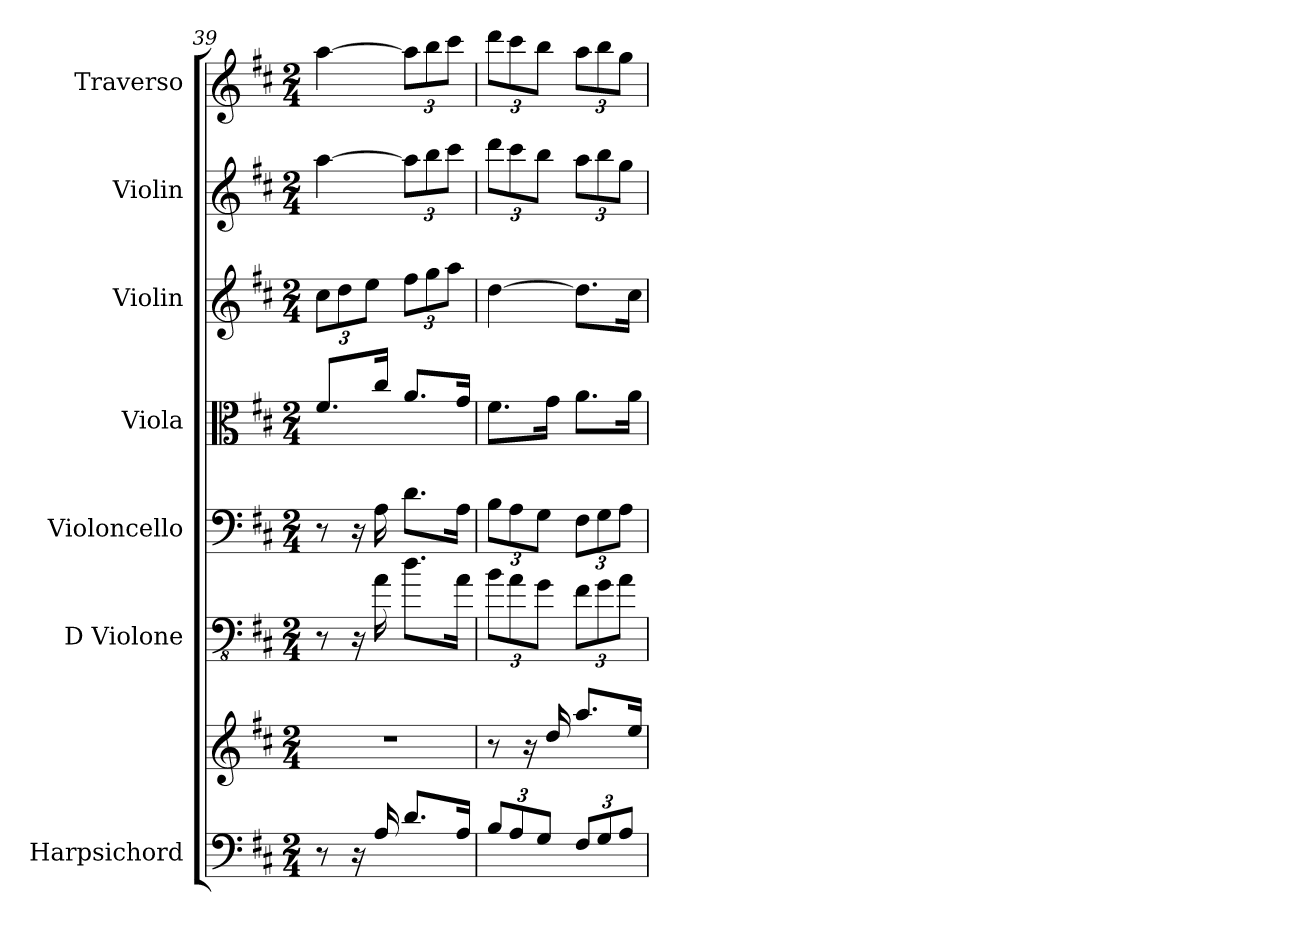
**kern	**kern	**kern	**kern	**kern	**kern	**kern	**kern
*part7	*part7	*part6	*part5	*part4	*part3	*part2	*part1
*staff8	*staff7	*staff6	*staff5	*staff4	*staff3	*staff2	*staff1
*I"Harpsichord	*	*I"D Violone	*I"Violoncello	*I"Viola	*I"Violin	*I"Violin	*I"Traverso
*I'Hch.	*	*I'D Vne.	*I'Vc.	*I'Vla.	*I'Vln.	*I'Vln.	*I'Trv.
*clefF4	*clefG2	*clefFv4	*clefF4	*clefC3	*clefG2	*clefG2	*clefG2
*	*	*ITrd7c12	*	*	*	*	*
*k[f#c#]	*k[f#c#]	*k[f#c#]	*k[f#c#]	*k[f#c#]	*k[f#c#]	*k[f#c#]	*k[f#c#]
*M2/4	*M2/4	*M2/4	*M2/4	*M2/4	*M2/4	*M2/4	*M2/4
*	*	*	*	*	*Xbrackettup	*	*
=39	=39	=39	=39	=39	=39	=39	=39
8r	2r	8r	8r	8.f#/L	12cc#\L	[4aa\	[4aa\
.	.	.	.	.	12dd\	.	.
16r	.	16r	16r	.	.	.	.
.	.	.	.	.	12ee\J	.	.
16A/	.	16AA\	16A\	16cc#/Jk	.	.	.
*	*	*	*	*	*	*Xbrackettup	*Xbrackettup
8.d/L	.	8.D\L	8.d\L	8.a/L	12ff#\L	12aa\L]	12aa\L]
.	.	.	.	.	12gg\	12bb\	12bb\
.	.	.	.	.	12aa\J	12ccc#\J	12ccc#\J
16A/Jk	.	16AA\Jk	16A\Jk	16g/Jk	.	.	.
!!LO:PB:g=z
=40	=40	=40	=40	=40	=40	=40	=40
*Xbrackettup	*	*Xbrackettup	*Xbrackettup	*	*	*	*
12B/L	8r	12BB\L	12B\L	8.f#\L	[4dd\	12ddd\L	12ddd\L
12A/	.	12AA\	12A\	.	.	12ccc#\	12ccc#\
.	16r	.	.	.	.	.	.
12G/J	.	12GG\J	12G\J	.	.	12bb\J	12bb\J
.	16dd/	.	.	16g\Jk	.	.	.
12F#/L	8.aa/L	12FF#\L	12F#\L	8.a\L	8.dd\L]	12aa\L	12aa\L
12G/	.	12GG\	12G\	.	.	12bb\	12bb\
12A/J	.	12AA\J	12A\J	.	.	12gg\J	12gg\J
.	16ee/Jk	.	.	16a\Jk	16cc#\Jk	.	.
=	=	=	=	=	=	=	=
*-	*-	*-	*-	*-	*-	*-	*-
